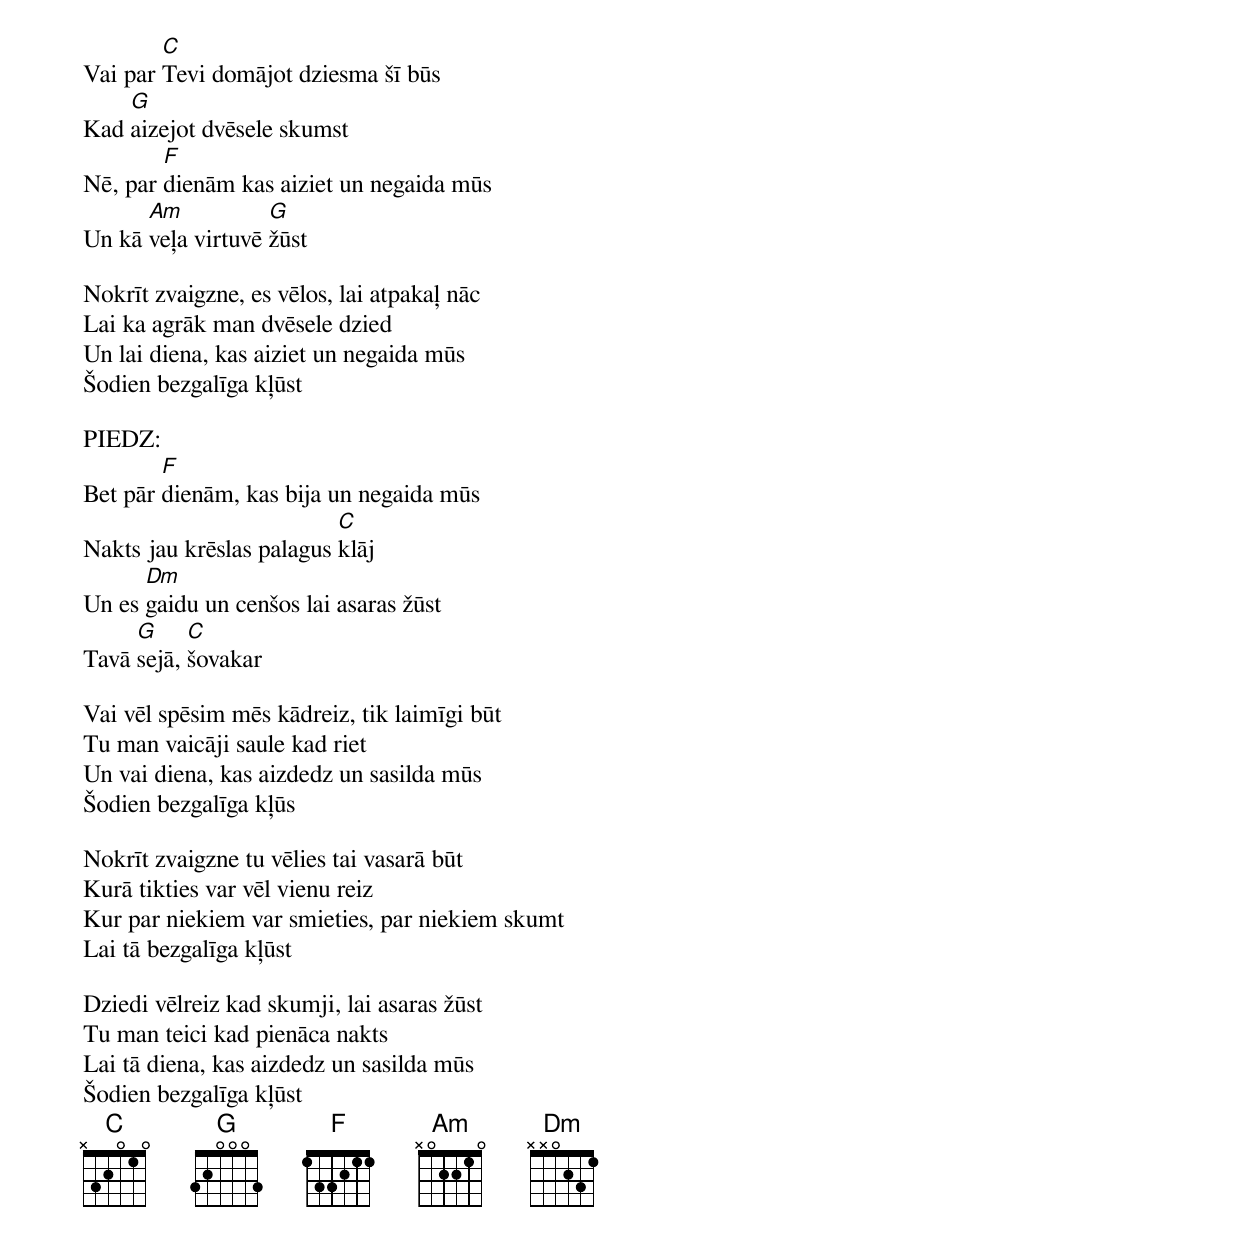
Vai par [C]Tevi domājot dziesma šī būs
Kad [G]aizejot dvēsele skumst
Nē, par [F]dienām kas aiziet un negaida mūs
Un kā [Am]veļa virtuvē [G]žūst

Nokrīt zvaigzne, es vēlos, lai atpakaļ nāc
Lai ka agrāk man dvēsele dzied
Un lai diena, kas aiziet un negaida mūs
Šodien bezgalīga kļūst

PIEDZ:
Bet pār [F]dienām, kas bija un negaida mūs
Nakts jau krēslas palagus [C]klāj
Un es [Dm]gaidu un cenšos lai asaras žūst
Tavā [G]sejā, [C]šovakar

Vai vēl spēsim mēs kādreiz, tik laimīgi būt
Tu man vaicāji saule kad riet
Un vai diena, kas aizdedz un sasilda mūs
Šodien bezgalīga kļūs

Nokrīt zvaigzne tu vēlies tai vasarā būt
Kurā tikties var vēl vienu reiz
Kur par niekiem var smieties, par niekiem skumt
Lai tā bezgalīga kļūst

Dziedi vēlreiz kad skumji, lai asaras žūst
Tu man teici kad pienāca nakts
Lai tā diena, kas aizdedz un sasilda mūs
Šodien bezgalīga kļūst
